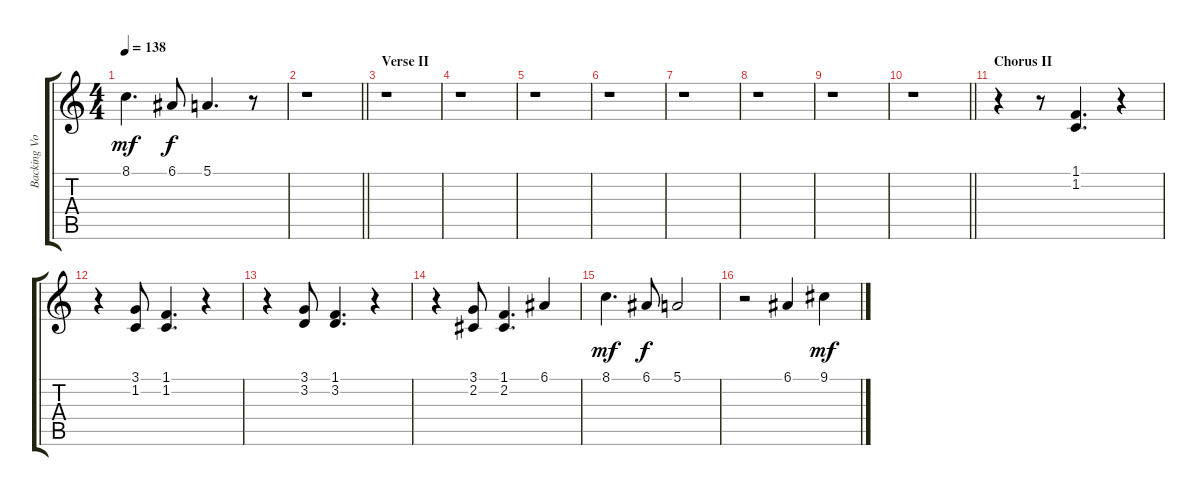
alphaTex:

\track ("Backing Vocals" "Backing Vo") {instrument tenorsax}
\staff {score tabs}
\tuning (E4 B3 G3 D3 A2 E2) {hide}
\ts (4 4)
\tempo 138
\clef g2
\ks c
8.1.4{d dy mf} 6.1.8{dy f} 5.1.4{d} r.8 |
\barLineRight lightlight
r.1 |
\section ("" "Verse II")
r.1 |
r.1 |
r.1 |
r.1 |
r.1 |
r.1 |
r.1 |
\barLineRight lightlight
r.1 |
\section ("" "Chorus II")
r.4 r.8 (1.1 1.2).4{d} r.4 |
r.4 (3.1 1.2).8 (1.1 1.2).4{d} r.4 |
r.4 (3.1 3.2).8 (1.1 3.2).4{d} r.4 |
r.4 (3.1 2.2).8 (1.1 2.2).4{d} 6.1.4 |
8.1.4{d dy mf} 6.1.8{dy f} 5.1.2 |
r.2 6.1.4 9.1.4{dy mf}
